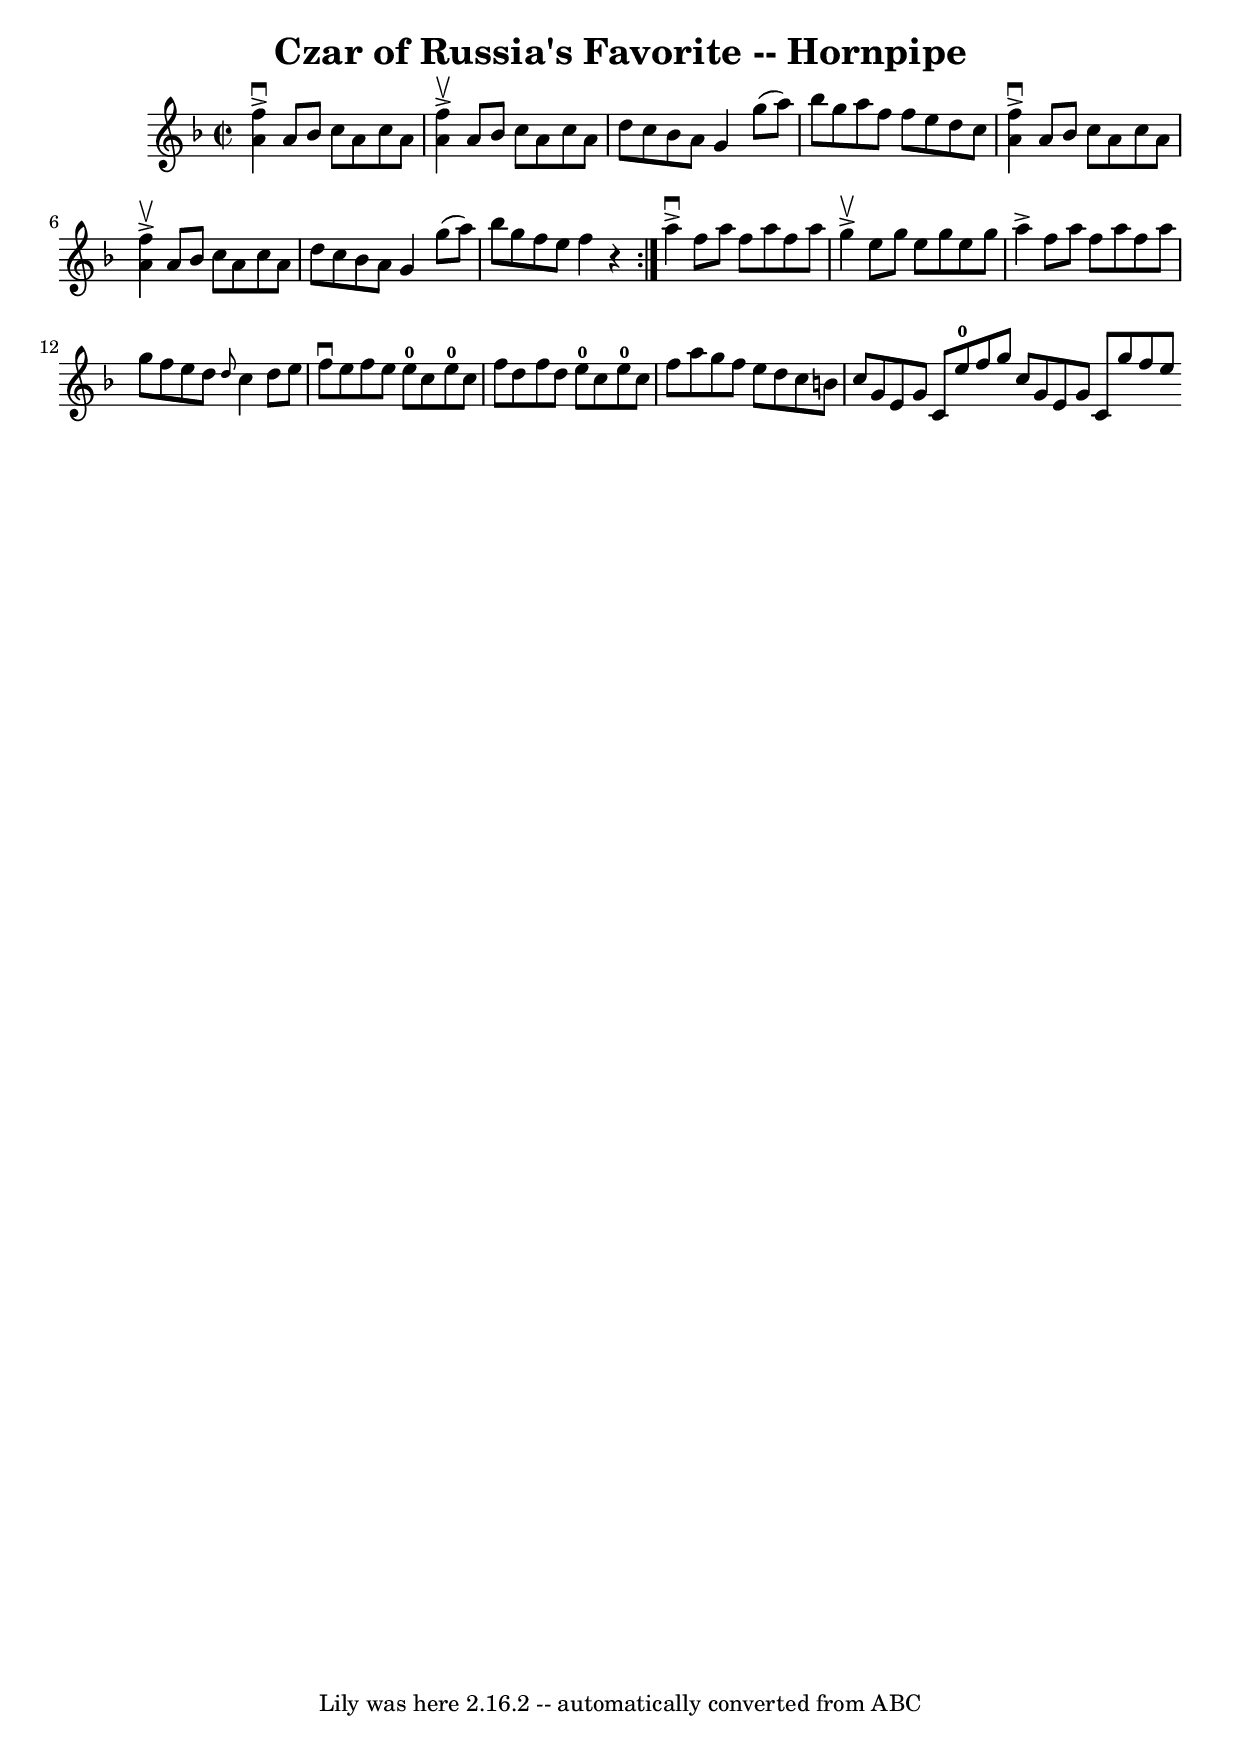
\version "2.16.2"
\include "Mammoth.ily"
\header {
  %% book = "Cole's 1000 Fiddle Tunes"
  crossRefNumber = "1"
  footnotes = ""
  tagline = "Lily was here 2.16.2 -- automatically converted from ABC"
  title = "Czar of Russia's Favorite -- Hornpipe"

}
voicedefault =  {



  \repeat volta 2 {

    \override Staff.TimeSignature #'style = #'C
    \time 2/2 
    \key f \major
    << f''4^\downbow^\accent a'4   >> a'8 bes'8       c''8 a'8 c''8 a'8   |
    << f''4^\upbow^\accent a'4   >>      a'8 bes'8 c''8 a'8 c''8 a'8   |
    d''8 c''8 bes'8         a'8 g'4 g''8 (a''8)  |
    bes''8 g''8 a''8 f''8         f''8 e''8 d''8 c''8   |
    << f''4^\downbow^\accent a'4         >> a'8 bes'8 c''8 a'8 c''8 a'8   |
    << f''4^\upbow^\accent a'4   >> a'8 bes'8 c''8 a'8 c''8 a'8  |
         d''8 c''8 bes'8 a'8 g'4 g''8 (a''8)  |
    bes''8    
    g''8 f''8 e''8 f''4    r4 
  } a''4^\downbow^\accent f''8 a''8     f''8 a''8 f''8 a''8   |
  g''4^\upbow^\accent e''8 g''8     e''8 g''8 e''8 g''8   |
  a''4^\accent f''8 a''8 f''8    a''8 f''8 a''8   |
  g''8 f''8 e''8 d''8  \grace {    
    d''8     } c''4 d''8 e''8   |
  f''8^\downbow e''8 f''8       e''8 e''8-0 c''8 e''8-0 c''8   |
  f''8 d''8 f''8    d''8 e''8-0 c''8 e''8-0 c''8   |
  f''8 a''8       g''8 f''8 e''8 d''8 c''8 b'8       |
  c''8 g'8 e'8     g'8 c'8 e''8-0 f''8 g''8  \bar ": |" c''8 g'8 e'8 g'8    c'8 g''8 f''8 e''8  \bar " |."   

}

\score{
  <<

    \context Staff="default"
    {
      \voicedefault 
      
    }

  >>
  \layout {
    
  }
  \midi {
  }

}
